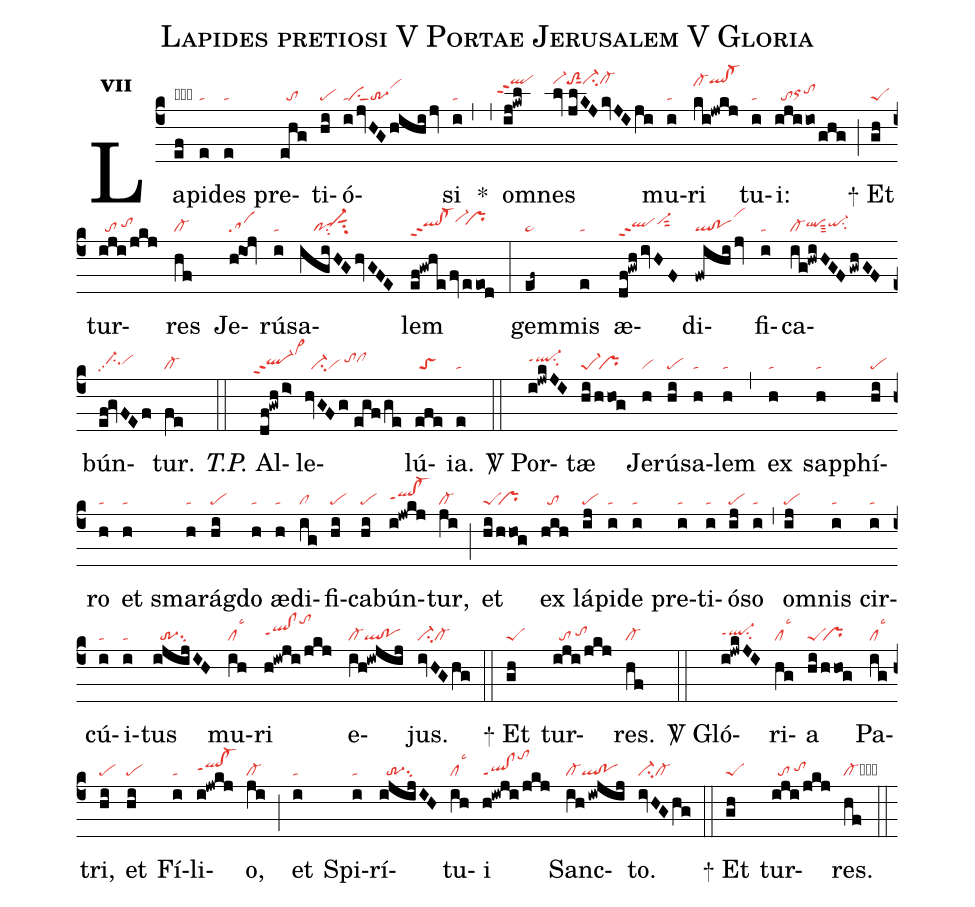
name:Lapides pretiosi V Portae Jerusalem V Gloria;
office-part:re;
mode:7;
nabc-lines:1;
%%
initial-style: 1;
name: Lapides pretiosi;
mode: 7;
office-part: Responsorium;
annotation: Resp.;
annotation: vii;
nabc-lines:1;
%%
(c4) La(ef|obpe)pi(e|ta)des(e|ta) pre(ehg|//to)ti(hi|pe)ó(i/jvHG/hihi/jv|taciStr-3vihk)si(i|ta) (,) <sp>*</sp>(,) om(ij!kwl|``qlhmppt2)nes(lv//jlKJkvJIji|vi-hmtoS2hmsut1ci-hmcl-hm) mu(i|ta)ri(ki!jwkj|cl-hlqlhm!cl-hm) tu(i|ta)i:(ijiio/ghg|//toorhhtohi) (;)
<sp>+</sp> Et(gh|peS) tur(iji/jkj|//to/tohh)res(hf|cl-) Je(h!ioj|sa)rú(i|ta)sa(igiHGhvGFE|////posu2vi-hhsut1su2)lem(ef!gwhe/fv/eeod|qlhh!cl-hhppt2vi-hj`prhi) (:) gem(ef~|ta>)mis(e|ta) æ(df!gwh/ivHF|qlhhppt2vi-hisut2)di(fwihi/jv|ql!povihl)fi(i|ta)ca(ig!hwiHGF/gwhGF|cl-qlhhsut3qi-hhsu2)bún(ef!gvFEf|//ci-hhpp2vihh)tur.(fe|cl-) (::) <i>T.P.</i> Al(df!gwh/i>|``ql-hhppt2vi>hl)le(hvGFg//egf/ge|//ci-vi/tohiclhi)lú(efe|/toS)ia.(e|ta) (::)
<sp>V/</sp> Por(i!jwkJI|ql-hippt1su2)tæ(hi/hhog|pe-1`pr) Je(h|vi)rú(hi|pe)sa(h|ta)lem(h|ta) (,) ex(h|ta) sap(h|ta)phí(hi|pe)ro(h|ta) et(h|ta) sma(h|ta)rág(hi|pe)do(h|ta) æ(h|ta)di(ig|cl)fi(hi|pe)ca(hi|pe)bún(i!jwkj|qlhh!cl-hhppt1)tur,(ji|cl-) (;) et(hi/hhog|peS`pr) ex(hih|//to) lá(ij|pe)pi(i|ta)de(i|ta) pre(i|ta)ti(i|ta)ó(ij|pe)so(i|ta) (,) om(ij|pe)nis(i|ta) cir(i|ta)cú(i|ta)i(i|ta)tus(ijijIH|//tr-3su2) mu(ih|cllsc3)ri(h!iwji/jkj|qlhh!clhhppt1tohm) e(ih!iwjij|cl-ql!po)jus.(ivHGhg|ci-cl-) (::)
<sp>+</sp> Et(gh|peS) tur(iji/jkj|//to/tohh)res.(hf|cl-) (::)
<sp>V/</sp> Gló(i!jwkJI|ql-hhppt1su2)ri(hg|cllsc3)a(hi/hhog|peS`pr) Pa(ig|cllsc3)tri,(hi|pe) et(hi|pe) Fí(i|ta)li(i!jwkj|qlhh!cl-hhppt1)o,(ji|cl-) (;) et(i|ta) Spi(i|ta)rí(ijijIH|//tr-3su2)tu(ih|cllsc3)i(h!iwji/jkj|ql!clppt1tohm) Sanc(ih/iwjij|cl-ql!po)to.(ivHGhg|ci-cl-) (::)
<sp>+</sp> Et(gh|peS) tur(iji/jkj|//to/tohh)res.(hf|cl-cb) (::)
